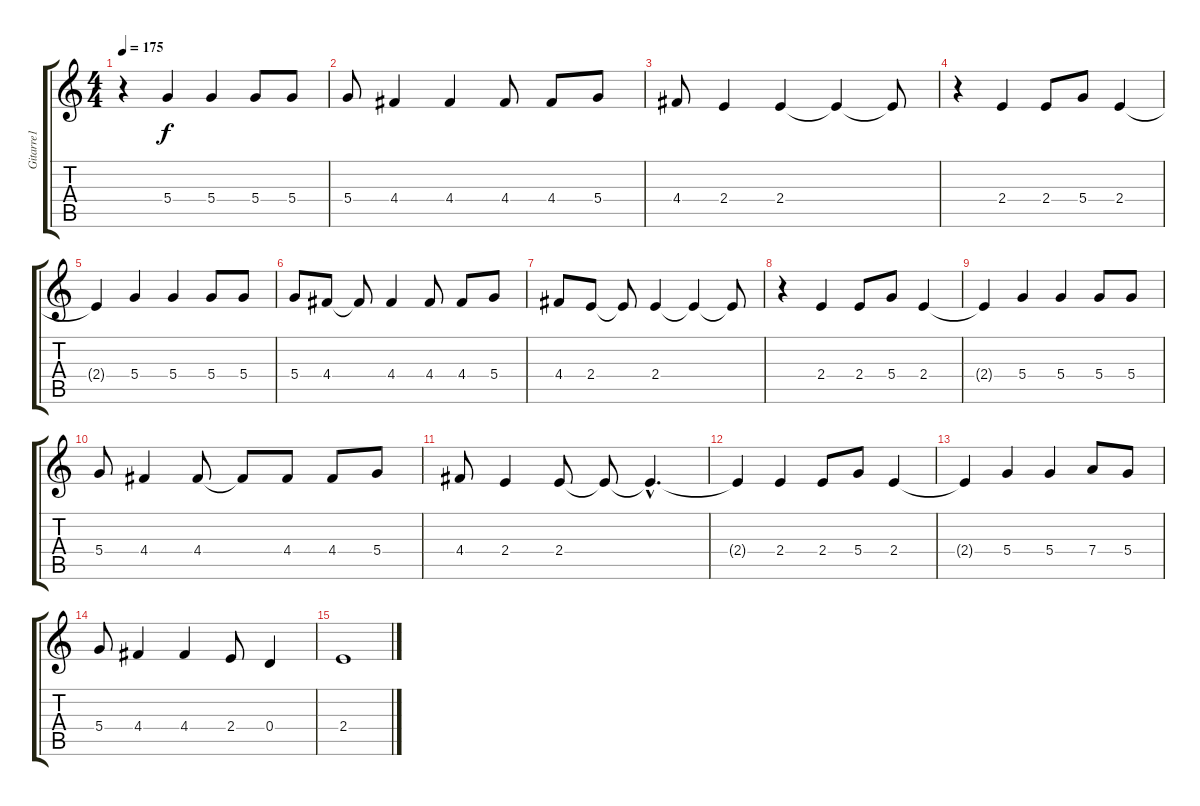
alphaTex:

\track ("Gitarre1" "Gitarre1") {instrument distortionguitar}
\staff {score tabs}
\tuning (E4 B3 G3 D3 A2 E2) {hide}
\ts (4 4)
\tempo 175
\clef g2
\ks c
r.4{dy f instrument electricguitarclean} 5.4.4 5.4.4 5.4.8 5.4.8 |
5.4.8 4.4.4 4.4.4 4.4.8 4.4.8 5.4.8 |
4.4.8 2.4.4 2.4.4 2.4{t}.4 2.4{t}.8 |
r.4 2.4.4 2.4.8 5.4.8 2.4.4 |
2.4{t}.4 5.4.4 5.4.4 5.4.8 5.4.8 |
5.4.8 4.4.8 4.4{t}.8 4.4.4 4.4.8 4.4.8 5.4.8 |
4.4.8 2.4.8 2.4{t}.8 2.4.4 2.4{t}.4 2.4{t}.8 |
r.4 2.4.4 2.4.8 5.4.8 2.4.4 |
2.4{t}.4 5.4.4 5.4.4 5.4.8 5.4.8 |
5.4.8 4.4.4 4.4.8 4.4{t}.8 4.4.8 4.4.8 5.4.8 |
4.4.8 2.4.4 2.4.8 2.4{t}.8 2.4{hac t}.4{d} |
2.4{t}.4 2.4.4 2.4.8 5.4.8 2.4.4 |
2.4{t}.4 5.4.4 5.4.4 7.4.8 5.4.8{instrument electricguitarclean} |
5.4.8 4.4.4 4.4.4 2.4.8 0.4.4 |
2.4.1
